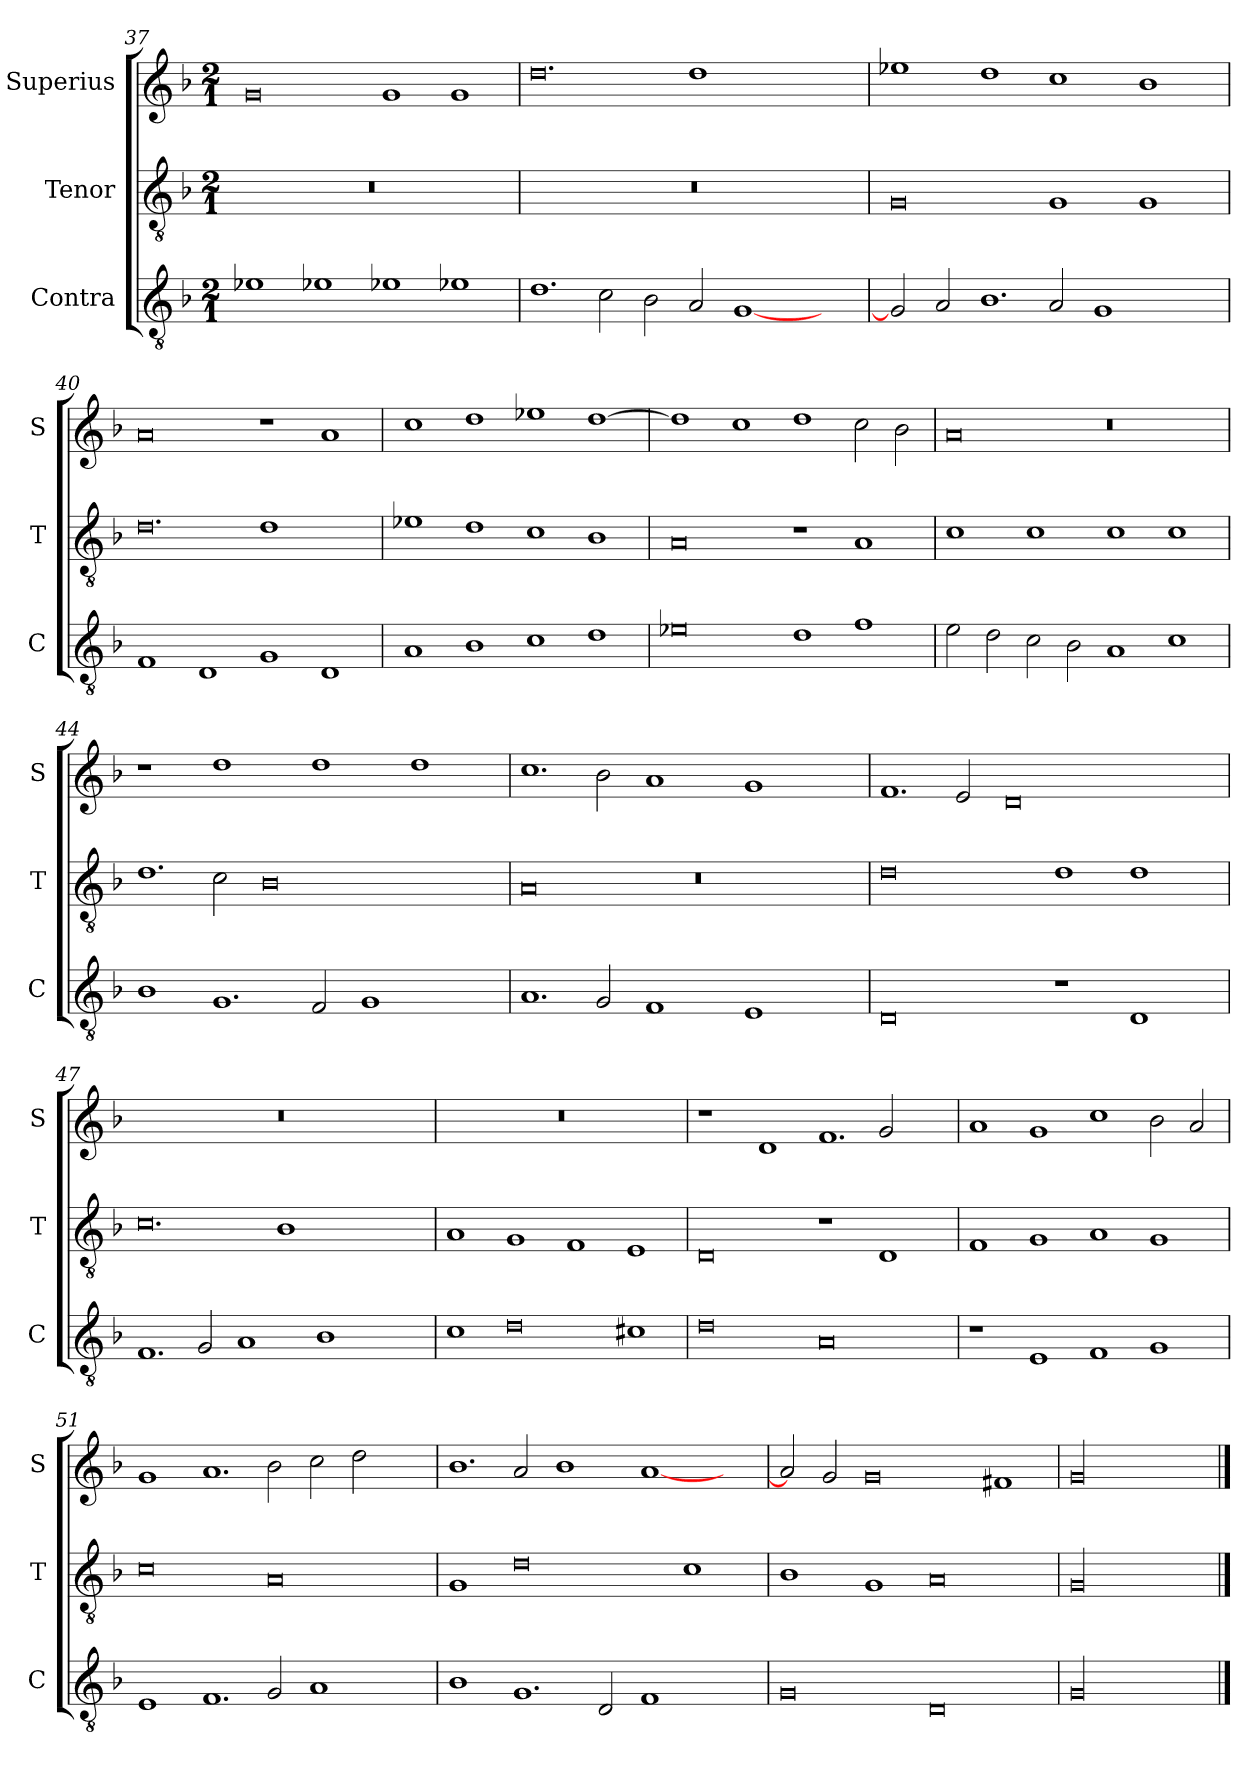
**kern	**kern	**kern
*part3	*part2	*part1
*staff3	*staff2	*staff1
*I"Contra	*I"Tenor	*I"Superius
*I'C	*I'T	*I'S
*clefGv2	*clefGv2	*clefG2
*k[b-]	*k[b-]	*k[b-]
*M2/1	*M2/1	*M2/1
=37	=37	=37
!LO:N:vis=1	!	!LO:N:vis=0
2e-X\	0r	1g
!LO:N:vis=1	!	!
2e-X\	.	.
!LO:N:vis=1	!	!LO:N:vis=1
2e-X\	.	2g/
!LO:N:vis=1	!	!LO:N:vis=1
2e-X\	.	2g/
=38	=38	=38
!LO:N:vis=1.	!	!LO:N:vis=0.
2d\	0r	1dd
!LO:N:vis=2	!	!
4c\	.	.
!LO:N:vis=2	!	!
4B-\	.	.
!LO:N:vis=2	!	!LO:N:vis=1
4A/	.	2dd\
!LO:N:vis=1	!	!
[2G/	.	.
.	.	2ryy
4ryy	.	.
=39	=39	=39
!LO:N:vis=2	!LO:N:vis=0	!LO:N:vis=1
4G/]	1G	2ee-X\
!LO:N:vis=2	!	!
4A/	.	.
!LO:N:vis=1.	!	!LO:N:vis=1
2B-\	.	2dd\
!LO:N:vis=2	!LO:N:vis=1	!LO:N:vis=1
4A/	2G/	2cc\
!LO:N:vis=1	!	!
2G/	.	.
!	!LO:N:vis=1	!LO:N:vis=1
.	2G/	2b-\
4ryy	.	.
=40	=40	=40
!LO:N:vis=1	!LO:N:vis=0.	!LO:N:vis=0
2F/	1d	1a
!LO:N:vis=1	!	!
2D/	.	.
!LO:N:vis=1	!LO:N:vis=1	!LO:N:vis=1
2G/	2d\	2r
!LO:N:vis=1	!	!LO:N:vis=1
2D/	2ryy	2a/
=41	=41	=41
!LO:N:vis=1	!LO:N:vis=1	!LO:N:vis=1
2A/	2e-X\	2cc\
!LO:N:vis=1	!LO:N:vis=1	!LO:N:vis=1
2B-\	2d\	2dd\
!LO:N:vis=1	!LO:N:vis=1	!LO:N:vis=1
2c\	2c\	2ee-X\
!LO:N:vis=1	!LO:N:vis=1	!LO:N:vis=1
2d\	2B-\	[2dd\
=42	=42	=42
!LO:N:vis=0	!LO:N:vis=0	!LO:N:vis=1
1e-X	1A	2dd\]
!	!	!LO:N:vis=1
.	.	2cc\
!LO:N:vis=1	!LO:N:vis=1	!LO:N:vis=1
2d\	2r	2dd\
!LO:N:vis=1	!LO:N:vis=1	!LO:N:vis=2
2f\	2A/	4cc\
!	!	!LO:N:vis=2
.	.	4b-\
=43	=43	=43
!LO:N:vis=2	!LO:N:vis=1	!LO:N:vis=0
4e\	2c\	1a
!LO:N:vis=2	!	!
4d\	.	.
!LO:N:vis=2	!LO:N:vis=1	!
4c\	2c\	.
!LO:N:vis=2	!	!
4B-\	.	.
!LO:N:vis=1	!LO:N:vis=1	!LO:N:vis=0
2A/	2c\	1r
!LO:N:vis=1	!LO:N:vis=1	!
2c\	2c\	.
=44	=44	=44
!LO:N:vis=1	!LO:N:vis=1.	!LO:N:vis=1
2B-\	2d\	2r
!LO:N:vis=1.	!LO:N:vis=2	!LO:N:vis=1
2G/	4c\	2dd\
!	!LO:N:vis=0	!
.	1B-	.
!LO:N:vis=2	!	!LO:N:vis=1
4F/	.	2dd\
!LO:N:vis=1	!	!
2G/	.	.
!	!	!LO:N:vis=1
.	.	2dd\
4ryy	4ryy	.
=45	=45	=45
!LO:N:vis=1.	!LO:N:vis=0	!LO:N:vis=1.
2A/	1A	2cc\
!LO:N:vis=2	!	!LO:N:vis=2
4G/	.	4b-\
!LO:N:vis=1	!	!LO:N:vis=1
2F/	.	2a/
!	!LO:N:vis=0	!
.	1r	.
!LO:N:vis=1	!	!LO:N:vis=1
2E/	.	2g/
4ryy	.	4ryy
=46	=46	=46
!LO:N:vis=0	!LO:N:vis=0	!LO:N:vis=1.
1D	1d	2f/
!	!	!LO:N:vis=2
.	.	4e/
!	!	!LO:N:vis=0
.	.	1d
!LO:N:vis=1	!LO:N:vis=1	!
2r	2d\	.
!LO:N:vis=1	!LO:N:vis=1	!
2D/	2d\	.
.	.	4ryy
=47	=47	=47
!LO:N:vis=1.	!LO:N:vis=0.	!
2F/	1c	0r
!LO:N:vis=2	!	!
4G/	.	.
!LO:N:vis=1	!	!
2A/	.	.
!	!LO:N:vis=1	!
.	2B-\	.
!LO:N:vis=1	!	!
2B-\	.	.
.	2ryy	.
4ryy	.	.
=48	=48	=48
!LO:N:vis=1	!LO:N:vis=1	!
2c\	2A/	0r
!LO:N:vis=0	!LO:N:vis=1	!
1d	2G/	.
!	!LO:N:vis=1	!
.	2F/	.
!LO:N:vis=1	!LO:N:vis=1	!
2c#X\	2E/	.
=49	=49	=49
!LO:N:vis=0	!LO:N:vis=0	!LO:N:vis=1
1d	1D	2r
!	!	!LO:N:vis=1
.	.	2d/
!LO:N:vis=0	!LO:N:vis=1	!LO:N:vis=1.
1A	2r	2f/
!	!LO:N:vis=1	!LO:N:vis=2
.	2D/	4g/
.	.	4ryy
=50	=50	=50
!LO:N:vis=1	!LO:N:vis=1	!LO:N:vis=1
2r	2F/	2a/
!LO:N:vis=1	!LO:N:vis=1	!LO:N:vis=1
2E/	2G/	2g/
!LO:N:vis=1	!LO:N:vis=1	!LO:N:vis=1
2F/	2A/	2cc\
!LO:N:vis=1	!LO:N:vis=1	!LO:N:vis=2
2G/	2G/	4b-\
!	!	!LO:N:vis=2
.	.	4a/
=51	=51	=51
!LO:N:vis=1	!LO:N:vis=0	!LO:N:vis=1
2E/	1c	2g/
!LO:N:vis=1.	!	!LO:N:vis=1.
2F/	.	2a/
!LO:N:vis=2	!LO:N:vis=0	!LO:N:vis=2
4G/	1A	4b-\
!LO:N:vis=1	!	!LO:N:vis=2
2A/	.	4cc\
!	!	!LO:N:vis=2
.	.	4dd\
4ryy	.	4ryy
=52	=52	=52
!LO:N:vis=1	!LO:N:vis=1	!LO:N:vis=1.
2B-\	2G/	2b-\
!LO:N:vis=1.	!LO:N:vis=0	!LO:N:vis=2
2G/	1d	4a/
!	!	!LO:N:vis=1
.	.	2b-\
!LO:N:vis=2	!	!
4D/	.	.
!LO:N:vis=1	!	!LO:N:vis=1
2F/	.	[2a/
!	!LO:N:vis=1	!
.	2c\	.
4ryy	.	4ryy
=53	=53	=53
!LO:N:vis=0	!LO:N:vis=1	!LO:N:vis=2
1G	2B-\	4a/]
!	!	!LO:N:vis=2
.	.	4g/
!	!LO:N:vis=1	!LO:N:vis=0
.	2G/	1g
!LO:N:vis=0	!LO:N:vis=0	!
1D	1A	.
!	!	!LO:N:vis=1
.	.	2f#X/
=54	=54	=54
!LO:N:vis=00	!LO:N:vis=00	!LO:N:vis=00
0G	0G	0g
==	==	==
*-	*-	*-
